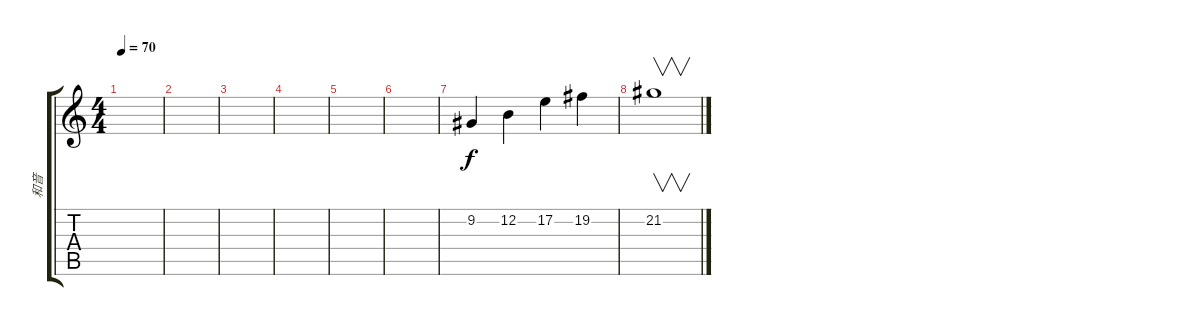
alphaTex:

\track ("和音" "和音") {instrument pad4choir}
\staff {score tabs}
\tuning (E4 B3 G3 D3 A2 E2) {hide}
\ts (4 4)
\tempo 70
\clef g2
\ks c
|
|
|
|
|
|
9.2.4 12.2.4 17.2.4 19.2.4 |
21.2.1{v}
